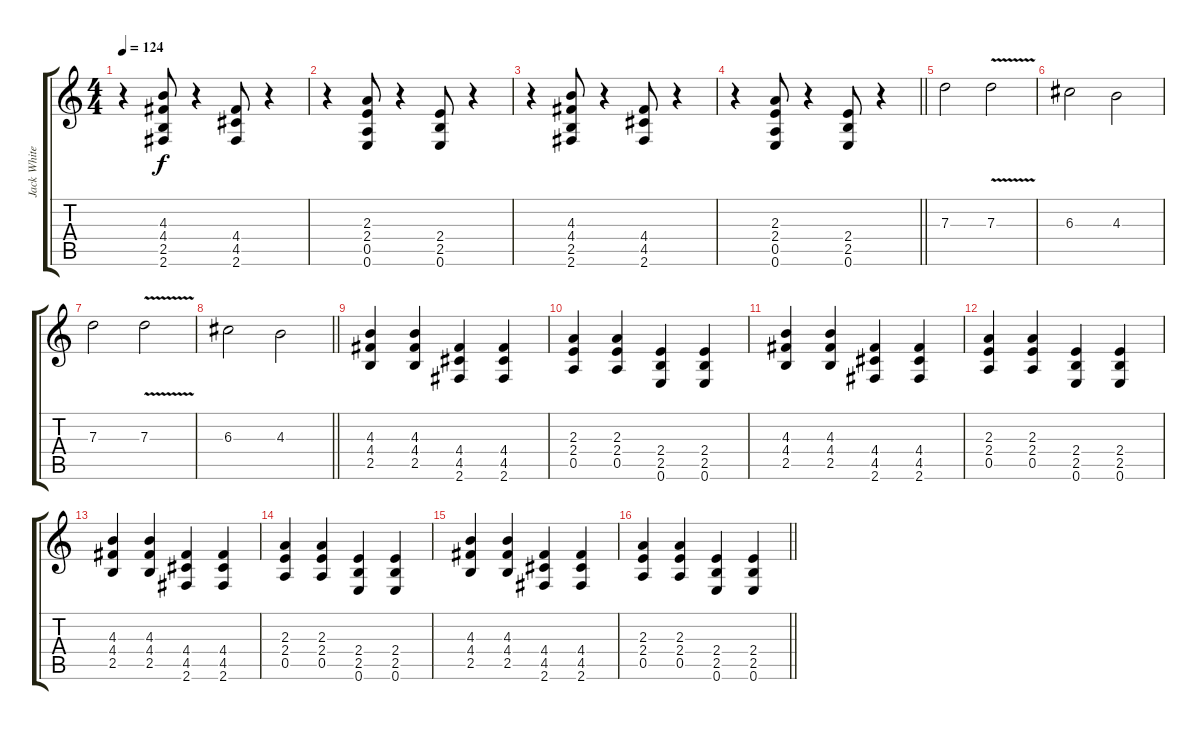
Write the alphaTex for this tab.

\track ("Jack White (Guitar)" "Jack White") {instrument overdrivenguitar}
\staff {score tabs}
\tuning (E4 B3 G3 D3 A2 E2) {hide}
\ts (4 4)
\tempo 124
\clef g2
\ks c
r.4{dy f} (4.3 4.4 2.5 2.6).8 r.4 (4.4 4.5 2.6).8 r.4 |
r.4 (2.3 2.4 0.5 0.6).8 r.4 (2.4 2.5 0.6).8 r.4 |
r.4 (4.3 4.4 2.5 2.6).8 r.4 (4.4 4.5 2.6).8 r.4 |
\barLineRight lightlight
r.4 (2.3 2.4 0.5 0.6).8 r.4 (2.4 2.5 0.6).8 r.4 |
7.3.2{instrument overdrivenguitar} 7.3{v}.2 |
6.3.2 4.3.2 |
7.3.2{instrument overdrivenguitar} 7.3{v}.2 |
\barLineRight lightlight
6.3.2 4.3.2 |
(4.3 4.4 2.5).4{instrument overdrivenguitar} (4.3 4.4 2.5).4 (4.4 4.5 2.6).4 (4.4 4.5 2.6).4 |
(2.3 2.4 0.5).4 (2.3 2.4 0.5).4 (2.4 2.5 0.6).4 (2.4 2.5 0.6).4 |
(4.3 4.4 2.5).4 (4.3 4.4 2.5).4 (4.4 4.5 2.6).4 (4.4 4.5 2.6).4 |
(2.3 2.4 0.5).4 (2.3 2.4 0.5).4 (2.4 2.5 0.6).4 (2.4 2.5 0.6).4 |
(4.3 4.4 2.5).4{instrument overdrivenguitar} (4.3 4.4 2.5).4 (4.4 4.5 2.6).4 (4.4 4.5 2.6).4 |
(2.3 2.4 0.5).4 (2.3 2.4 0.5).4 (2.4 2.5 0.6).4 (2.4 2.5 0.6).4 |
(4.3 4.4 2.5).4 (4.3 4.4 2.5).4 (4.4 4.5 2.6).4 (4.4 4.5 2.6).4 |
\barLineRight lightlight
(2.3 2.4 0.5).4 (2.3 2.4 0.5).4 (2.4 2.5 0.6).4 (2.4 2.5 0.6).4
